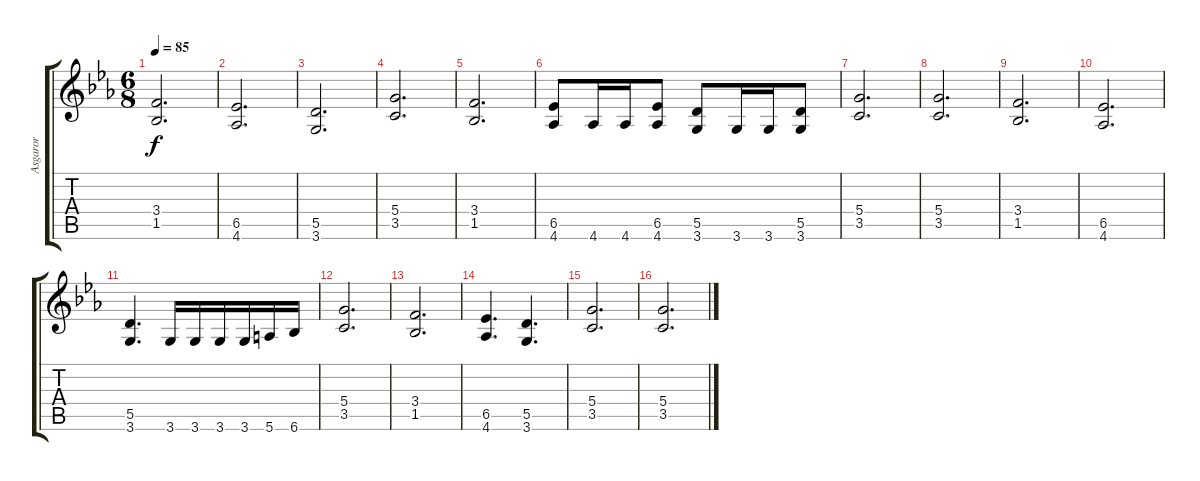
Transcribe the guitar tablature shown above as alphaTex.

\track ("Asgaror" "Asgaror") {instrument distortionguitar}
\staff {score tabs}
\tuning (E4 B3 G3 D3 A2 E2) {hide}
\ts (6 8)
\tempo 85
\clef g2
\ks cminor
(3.4 1.5).2{d dy f} |
(6.5 4.6).2{d} |
(5.5 3.6).2{d} |
(5.4 3.5).2{d} |
(3.4 1.5).2{d} |
(6.5 4.6).8 4.6.16 4.6.16 (6.5 4.6).8 (5.5 3.6).8 3.6.16 3.6.16 (5.5 3.6).8 |
(5.4 3.5).2{d} |
(5.4 3.5).2{d} |
(3.4 1.5).2{d} |
(6.5 4.6).2{d} |
(5.5 3.6).4{d} 3.6.16 3.6.16 3.6.16 3.6.16 5.6.16 6.6.16 |
(5.4 3.5).2{d} |
(3.4 1.5).2{d} |
(6.5 4.6).4{d} (5.5 3.6).4{d} |
(5.4 3.5).2{d} |
(5.4 3.5).2{d}
